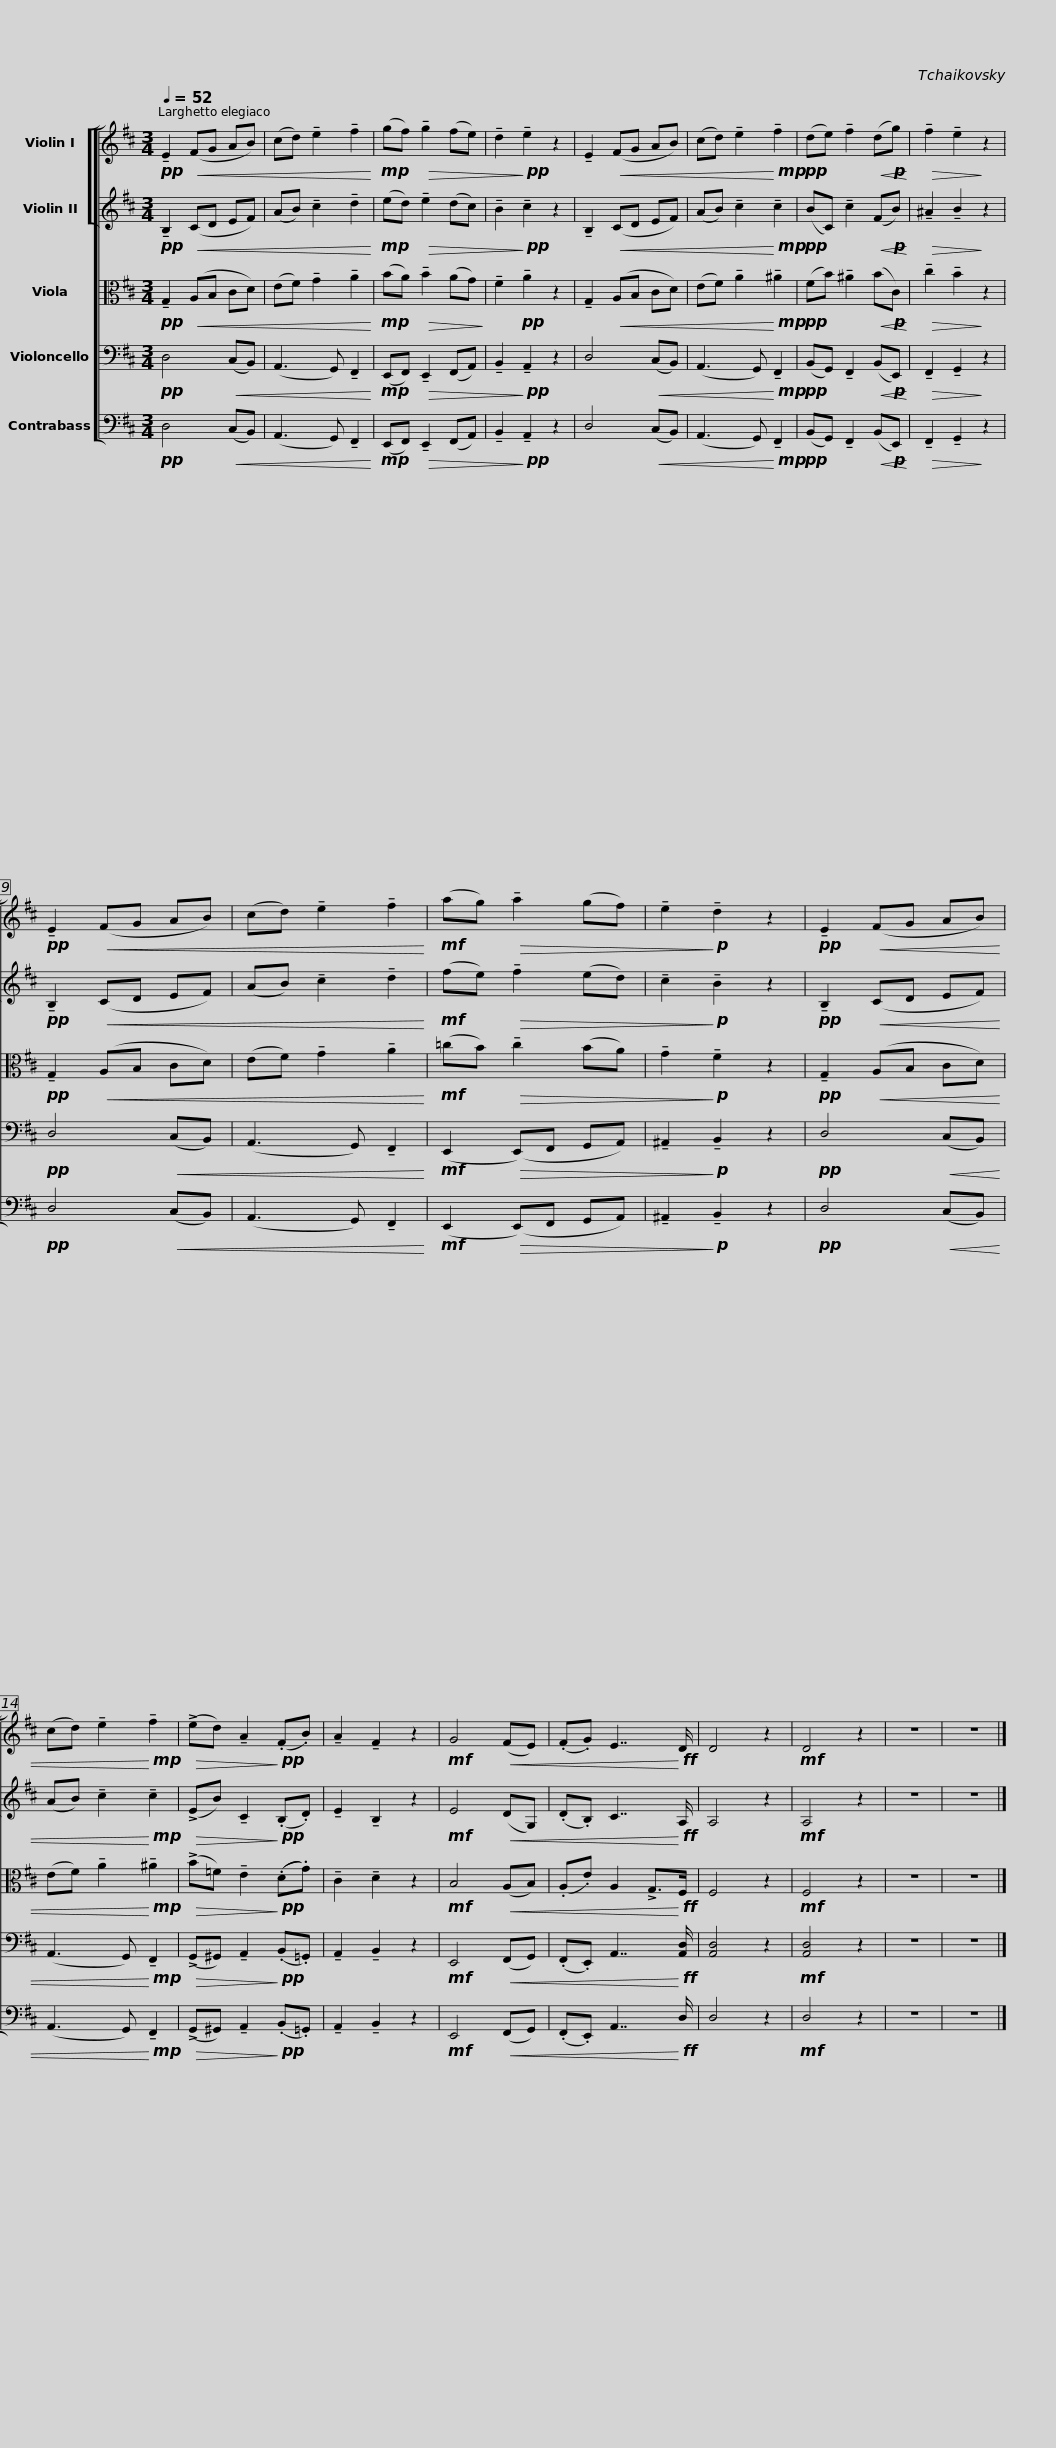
X:1
%%score [ [ 1 2 ] 3 4 5 ]
L:1/8
Q:1/4=52
M:3/4
I:linebreak $
K:D
V:1 treble
V:2 treble
V:3 alto
V:4 bass
V:5 bass transpose=-12
V:1
!pp! !tenuto!E2!<(! (FG AB) | (cd) !tenuto!e2 !tenuto!f2!<)! |!mp! (gf)!>(! !tenuto!g2 (fe) | !tenuto!d2!>)!!pp! !tenuto!e2 z2 | !tenuto!E2!<(! (FG AB) | %5
 (cd) !tenuto!e2!<)!!mp! !tenuto!f2 |!pp! (de) !tenuto!f2!<(! (d!p!g)!<)! |$!>(! !tenuto!f2 !tenuto!e2!>)! z2 |!pp! !tenuto!E2!<(! (FG AB) | (cd) !tenuto!e2 !tenuto!f2!<)! | %10
!mf! (ag)!>(! !tenuto!a2 (gf) | !tenuto!e2!>)!!p! !tenuto!d2 z2 |!pp! !tenuto!E2!<(! (FG AB) | (cd) !tenuto!e2!<)!!mp! !tenuto!f2 |$!>(! (!>!ed) !tenuto!A2!>)!!pp! (.F.B) | %15
 !tenuto!A2 !tenuto!F2 z2 |!mf! G4!<(! (FE) | (.F.G) E7/2!<)!!ff! D/ | D4 z2 |!mf! D4 z2 | %20
 z6 | z6 |] %22
V:2
!pp! !tenuto!B,2!<(! (CD EF) | (AB) !tenuto!c2 !tenuto!d2!<)! |!mp! (ed)!>(! !tenuto!e2 (dc) | !tenuto!B2!>)!!pp! !tenuto!c2 z2 | !tenuto!B,2!<(! (CD EF) | %5
 (AB) !tenuto!c2!<)!!mp! !tenuto!c2 |!pp! (BC) !tenuto!c2!<(! (F!p!B)!<)! |$!>(! !tenuto!^A2 !tenuto!B2!>)! z2 |!pp! !tenuto!B,2!<(! (CD EF) | (AB) !tenuto!c2 !tenuto!d2!<)! | %10
!mf! (fe)!>(! !tenuto!f2 (ed) | !tenuto!c2!>)!!p! !tenuto!B2 z2 |!pp! !tenuto!B,2!<(! (CD EF) | (AB) !tenuto!c2!<)!!mp! !tenuto!c2 |$!>(! (!>!EB) !tenuto!C2!>)!!pp! (.B,.D) | %15
 !tenuto!E2 !tenuto!B,2 z2 |!mf! E4!<(! (DG,) | (.D.B,) C7/2!<)!!ff! A,/ | A,4 z2 |!mf! A,4 z2 | %20
 z6 | z6 |] %22
V:3
!pp! !tenuto!G,2!<(! (A,B, CD) | (EF) !tenuto!G2 !tenuto!A2!<)! |!mp! (BA)!>(! !tenuto!B2 (AG)!>)! | !tenuto!F2!pp! !tenuto!A2 z2 | !tenuto!G,2!<(! (A,B, CD) | %5
 (EF) !tenuto!A2!<)!!mp! !tenuto!^A2 |!pp! (FB) !tenuto!^A2!<(! (B!p!C)!<)! |$!>(! !tenuto!c2 !tenuto!B2!>)! z2 |!pp! !tenuto!G,2!<(! (A,B, CD) | (EF) !tenuto!G2 !tenuto!A2!<)! | %10
!mf! (=cB)!>(! !tenuto!c2 (BA) | !tenuto!G2!>)!!p! !tenuto!F2 z2 |!pp! !tenuto!G,2!<(! (A,B, CD) | (EF) !tenuto!A2!<)!!mp! !tenuto!^A2 |$!>(! (!>!B=F) !tenuto!E2!>)!!pp! ((.D.G)) | %15
 !tenuto!C2 !tenuto!D2 z2 |!mf! B,4!<(! (A,B,) | (.A,.E) A,2 !>!G,>!<)!!ff!F, | F,4 z2 |!mf! F,4 z2 | %20
 z6 | z6 |] %22
V:4
!pp! D,4!<(! (C,B,,) | (A,,3 G,,) !tenuto!F,,2!<)! |!mp! (E,,F,,)!>(! !tenuto!E,,2 (F,,A,,) | !tenuto!B,,2!>)!!pp! !tenuto!A,,2 z2 | D,4!<(! (C,B,,) | %5
 (A,,3 G,,)!<)!!mp! !tenuto!F,,2 |!pp! (B,,G,,) !tenuto!F,,2!<(! (B,,!p!E,,)!<)! |$!>(! !tenuto!F,,2 !tenuto!G,,2!>)! z2 |!pp! D,4!<(! (C,B,,) | (A,,3 G,,) !tenuto!F,,2!<)! | %10
!mf! (E,,2!>(! (E,,)F,, G,,A,,) | !tenuto!^A,,2!>)!!p! !tenuto!B,,2 z2 |!pp! D,4!<(! (C,B,,) | (A,,3 G,,)!<)!!mp! !tenuto!F,,2 |$!>(! (!>!G,,^G,,) !tenuto!A,,2!>)!!pp! (.B,,.=G,,) | %15
 !tenuto!A,,2 !tenuto!B,,2 z2 |!mf! E,,4!<(! (F,,G,,) | (.F,,.E,,) A,,7/2!<)!!ff! [A,,D,]/ | [A,,D,]4 z2 |!mf! [A,,D,]4 z2 | %20
 z6 | z6 |] %22
V:5
!pp! D,4!<(! (C,B,,) | (A,,3 G,,) !tenuto!F,,2!<)! |!mp! (E,,F,,)!>(! !tenuto!E,,2 (F,,A,,) | !tenuto!B,,2!>)!!pp! !tenuto!A,,2 z2 | D,4!<(! (C,B,,) | %5
 (A,,3 G,,)!<)!!mp! !tenuto!F,,2 |!pp! (B,,G,,) !tenuto!F,,2!<(! (B,,!p!E,,)!<)! |$!>(! !tenuto!F,,2 !tenuto!G,,2!>)! z2 |!pp! D,4!<(! (C,B,,) | (A,,3 G,,) !tenuto!F,,2!<)! | %10
!mf! (E,,2!>(! (E,,)F,, G,,A,,) | !tenuto!^A,,2!>)!!p! !tenuto!B,,2 z2 |!pp! D,4!<(! (C,B,,) | (A,,3 G,,)!<)!!mp! !tenuto!F,,2 |$!>(! (!>!G,,^G,,) !tenuto!A,,2!>)!!pp! (.B,,.=G,,) | %15
 !tenuto!A,,2 !tenuto!B,,2 z2 |!mf! E,,4!<(! (F,,G,,) | (.F,,.E,,) A,,7/2!<)!!ff! D,/ | D,4 z2 |!mf! D,4 z2 | %20
 z6 | z6 |] %22
